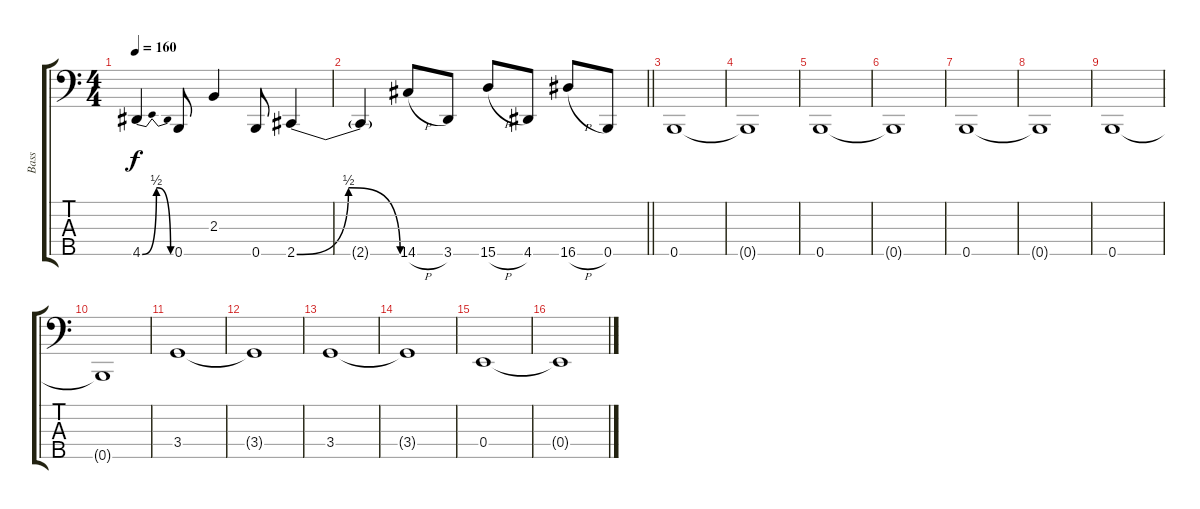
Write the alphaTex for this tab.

\track ("Bass" "Bass") {instrument electricbasspick}
\staff {score tabs}
\tuning (G2 D2 A1 E1 B0) {hide}
\ts (4 4)
\tempo 160
\clef f4
\ks c
4.5{be (bendrelease 0 0 30 2 30 2 60 0)}.4{dy f} 0.5.8 2.3.4 0.5.8 2.5{be (bendrelease 0 0 30 2 30 2 60 0)}.4 |
\barLineRight lightlight
2.5{t}.4 14.5{h}.8 3.5.8 15.5{h}.8 4.5.8 16.5{h}.8 0.5.8 |
0.5.1 |
0.5{t}.1 |
0.5.1 |
0.5{t}.1 |
0.5.1 |
0.5{t}.1 |
0.5.1 |
0.5{t}.1 |
3.4.1 |
3.4{t}.1 |
3.4.1 |
3.4{t}.1 |
0.4.1 |
0.4{t}.1
